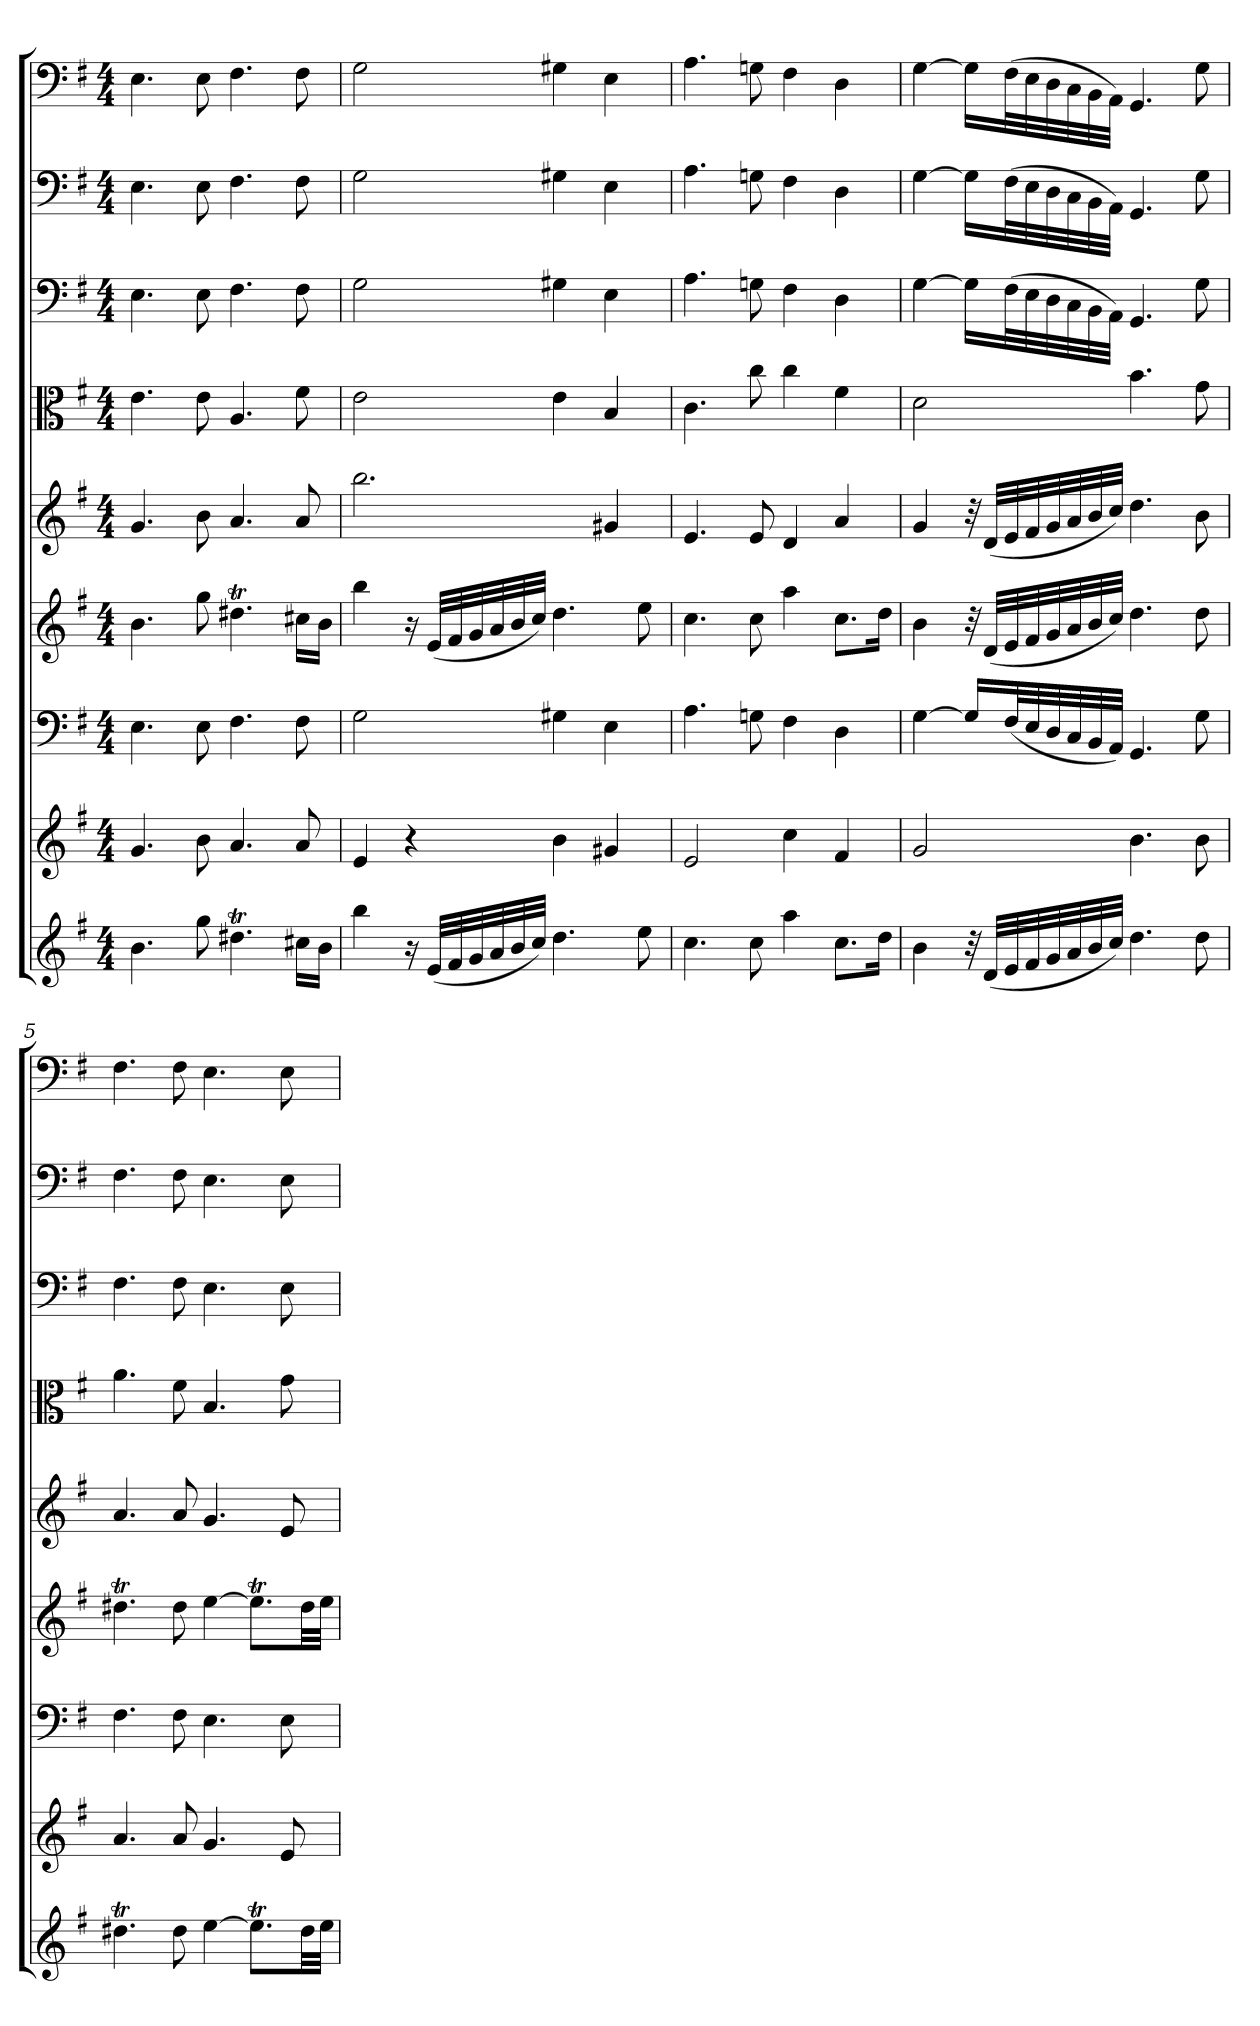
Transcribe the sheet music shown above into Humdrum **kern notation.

**kern	**kern	**kern	**kern	**kern	**kern	**kern	**kern	**kern
*part9	*part8	*part7	*part6	*part5	*part4	*part3	*part2	*part1
*staff9	*staff8	*staff7	*staff6	*staff5	*staff4	*staff3	*staff2	*staff1
*clefG2	*clefG2	*clefF4	*clefG2	*clefG2	*clefC3	*clefF4	*clefF4	*clefF4
*k[f#]	*k[f#]	*k[f#]	*k[f#]	*k[f#]	*k[f#]	*k[f#]	*k[f#]	*k[f#]
*e:	*e:	*e:	*e:	*e:	*e:	*e:	*e:	*e:
*M4/4	*M4/4	*M4/4	*M4/4	*M4/4	*M4/4	*M4/4	*M4/4	*M4/4
=1	=1	=1	=1	=1	=1	=1	=1	=1
4.b\	4.g/	4.E\	4.b\	4.g/	4.e\	4.E\	4.E\	4.E\
8gg\	8b\	8E\	8gg\	8b\	8e\	8E\	8E\	8E\
4.dd#Xt\	4.a/	4.F#\	4.dd#Xt\	4.a/	4.A/	4.F#\	4.F#\	4.F#\
16cc#X\LL	8a/	8F#\	16cc#X\LL	8a/	8f#\	8F#\	8F#\	8F#\
16b\JJ	.	.	16b\JJ	.	.	.	.	.
=2	=2	=2	=2	=2	=2	=2	=2	=2
4bb\	4e/	2G\	4bb\	2.bb\	2e\	2G\	2G\	2G\
16r	4r	.	16r	.	.	.	.	.
(32e/LLL	.	.	(32e/LLL	.	.	.	.	.
32f#/	.	.	32f#/	.	.	.	.	.
32g/	.	.	32g/	.	.	.	.	.
32a/	.	.	32a/	.	.	.	.	.
32b/	.	.	32b/	.	.	.	.	.
32cc/JJJ)	.	.	32cc/JJJ)	.	.	.	.	.
4.dd\	4b\	4G#X\	4.dd\	.	4e\	4G#X\	4G#X\	4G#X\
.	4g#X/	4E\	.	4g#X/	4B/	4E\	4E\	4E\
8ee\	.	.	8ee\	.	.	.	.	.
=3	=3	=3	=3	=3	=3	=3	=3	=3
4.cc\	2e/	4.A\	4.cc\	4.e/	4.c\	4.A\	4.A\	4.A\
8cc\	.	8Gn\	8cc\	8e/	8cc\	8Gn\	8Gn\	8Gn\
4aa\	4cc\	4F#\	4aa\	4d/	4cc\	4F#\	4F#\	4F#\
8.cc\L	4f#/	4D\	8.cc\L	4a/	4f#\	4D\	4D\	4D\
16dd\Jk	.	.	16dd\Jk	.	.	.	.	.
=4	=4	=4	=4	=4	=4	=4	=4	=4
4b\	2g/	[4G\	4b\	4g/	2d\	[4G\	[4G\	[4G\
32r	.	16G/LL]	32r	32r	.	16G\LL]	16G\LL]	16G\LL]
(32d/LLL	.	.	(32d/LLL	(32d/LLL	.	.	.	.
32e/	.	(32F#/L	32e/	32e/	.	(32F#\L	(32F#\L	(32F#\L
32f#/	.	32E/	32f#/	32f#/	.	32E\	32E\	32E\
32g/	.	32D/	32g/	32g/	.	32D\	32D\	32D\
32a/	.	32C/	32a/	32a/	.	32C\	32C\	32C\
32b/	.	32BB/	32b/	32b/	.	32BB\	32BB\	32BB\
32cc/JJJ)	.	32AA/JJJ)	32cc/JJJ)	32cc/JJJ)	.	32AA\JJJ)	32AA\JJJ)	32AA\JJJ)
4.dd\	4.b\	4.GG/	4.dd\	4.dd\	4.b\	4.GG/	4.GG/	4.GG/
8dd\	8b\	8G\	8dd\	8b\	8g\	8G\	8G\	8G\
=5	=5	=5	=5	=5	=5	=5	=5	=5
4.dd#Xt\	4.a/	4.F#\	4.dd#Xt\	4.a/	4.a\	4.F#\	4.F#\	4.F#\
8dd#\	8a/	8F#\	8dd#\	8a/	8f#\	8F#\	8F#\	8F#\
[4ee\	4.g/	4.E\	[4ee\	4.g/	4.B/	4.E\	4.E\	4.E\
8.eeT\L]	.	.	8.eeT\L]	.	.	.	.	.
.	8e/	8E\	.	8e/	8g\	8E\	8E\	8E\
32dd#\LL	.	.	32dd#\LL	.	.	.	.	.
32ee\JJJ	.	.	32ee\JJJ	.	.	.	.	.
=	=	=	=	=	=	=	=	=
*-	*-	*-	*-	*-	*-	*-	*-	*-
